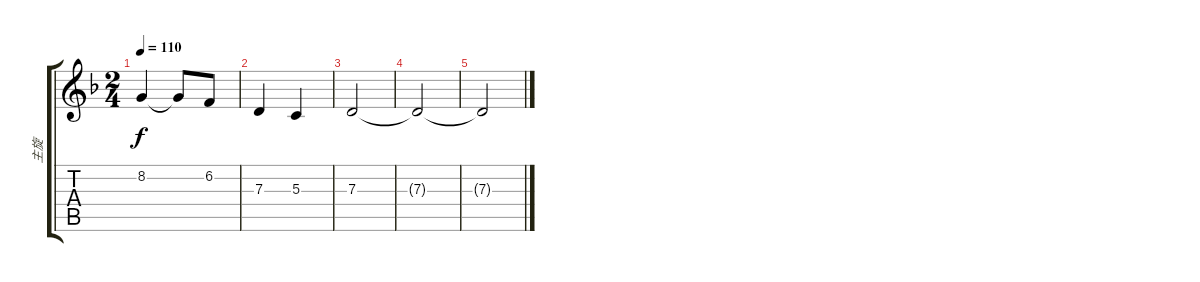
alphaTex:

\track ("主旋" "主旋") {instrument tangoaccordion}
\staff {score tabs}
\tuning (E4 B3 G3 D3 A2 E2) {hide}
\ts (2 4)
\tempo 110
\clef g2
\ks dminor
8.2.4{dy f} 8.2{t}.8 6.2.8 |
7.3.4 5.3.4 |
7.3.2 |
7.3{t}.2 |
7.3{t}.2
